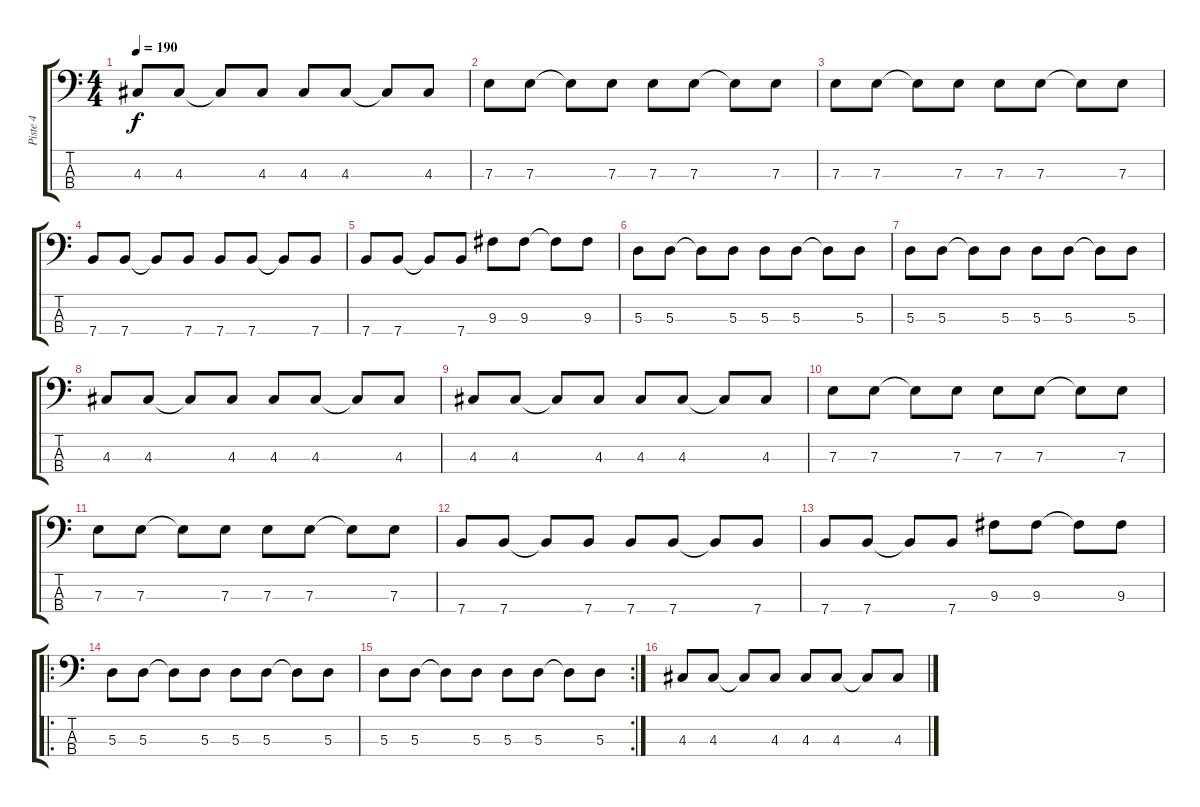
\track ("Piste 4" "Piste 4") {instrument electricbasspick}
\staff {score tabs}
\tuning (G2 D2 A1 E1) {hide}
\ts (4 4)
\tempo 190
\clef f4
\ks c
4.3.8{dy f} 4.3.8 4.3{t}.8 4.3.8 4.3.8 4.3.8 4.3{t}.8 4.3.8 |
7.3.8 7.3.8 7.3{t}.8 7.3.8 7.3.8 7.3.8 7.3{t}.8 7.3.8 |
7.3.8 7.3.8 7.3{t}.8 7.3.8 7.3.8 7.3.8 7.3{t}.8 7.3.8 |
7.4.8 7.4.8 7.4{t}.8 7.4.8 7.4.8 7.4.8 7.4{t}.8 7.4.8 |
7.4.8 7.4.8 7.4{t}.8 7.4.8 9.3.8 9.3.8 9.3{t}.8 9.3.8 |
5.3.8 5.3.8 5.3{t}.8 5.3.8 5.3.8 5.3.8 5.3{t}.8 5.3.8 |
5.3.8 5.3.8 5.3{t}.8 5.3.8 5.3.8 5.3.8 5.3{t}.8 5.3.8 |
4.3.8 4.3.8 4.3{t}.8 4.3.8 4.3.8 4.3.8 4.3{t}.8 4.3.8 |
4.3.8 4.3.8 4.3{t}.8 4.3.8 4.3.8 4.3.8 4.3{t}.8 4.3.8 |
7.3.8 7.3.8 7.3{t}.8 7.3.8 7.3.8 7.3.8 7.3{t}.8 7.3.8 |
7.3.8 7.3.8 7.3{t}.8 7.3.8 7.3.8 7.3.8 7.3{t}.8 7.3.8 |
7.4.8 7.4.8 7.4{t}.8 7.4.8 7.4.8 7.4.8 7.4{t}.8 7.4.8 |
7.4.8 7.4.8 7.4{t}.8 7.4.8 9.3.8 9.3.8 9.3{t}.8 9.3.8 |
\ro
5.3.8 5.3.8 5.3{t}.8 5.3.8 5.3.8 5.3.8 5.3{t}.8 5.3.8 |
\rc 2
5.3.8 5.3.8 5.3{t}.8 5.3.8 5.3.8 5.3.8 5.3{t}.8 5.3.8 |
4.3.8 4.3.8 4.3{t}.8 4.3.8 4.3.8 4.3.8 4.3{t}.8 4.3.8
